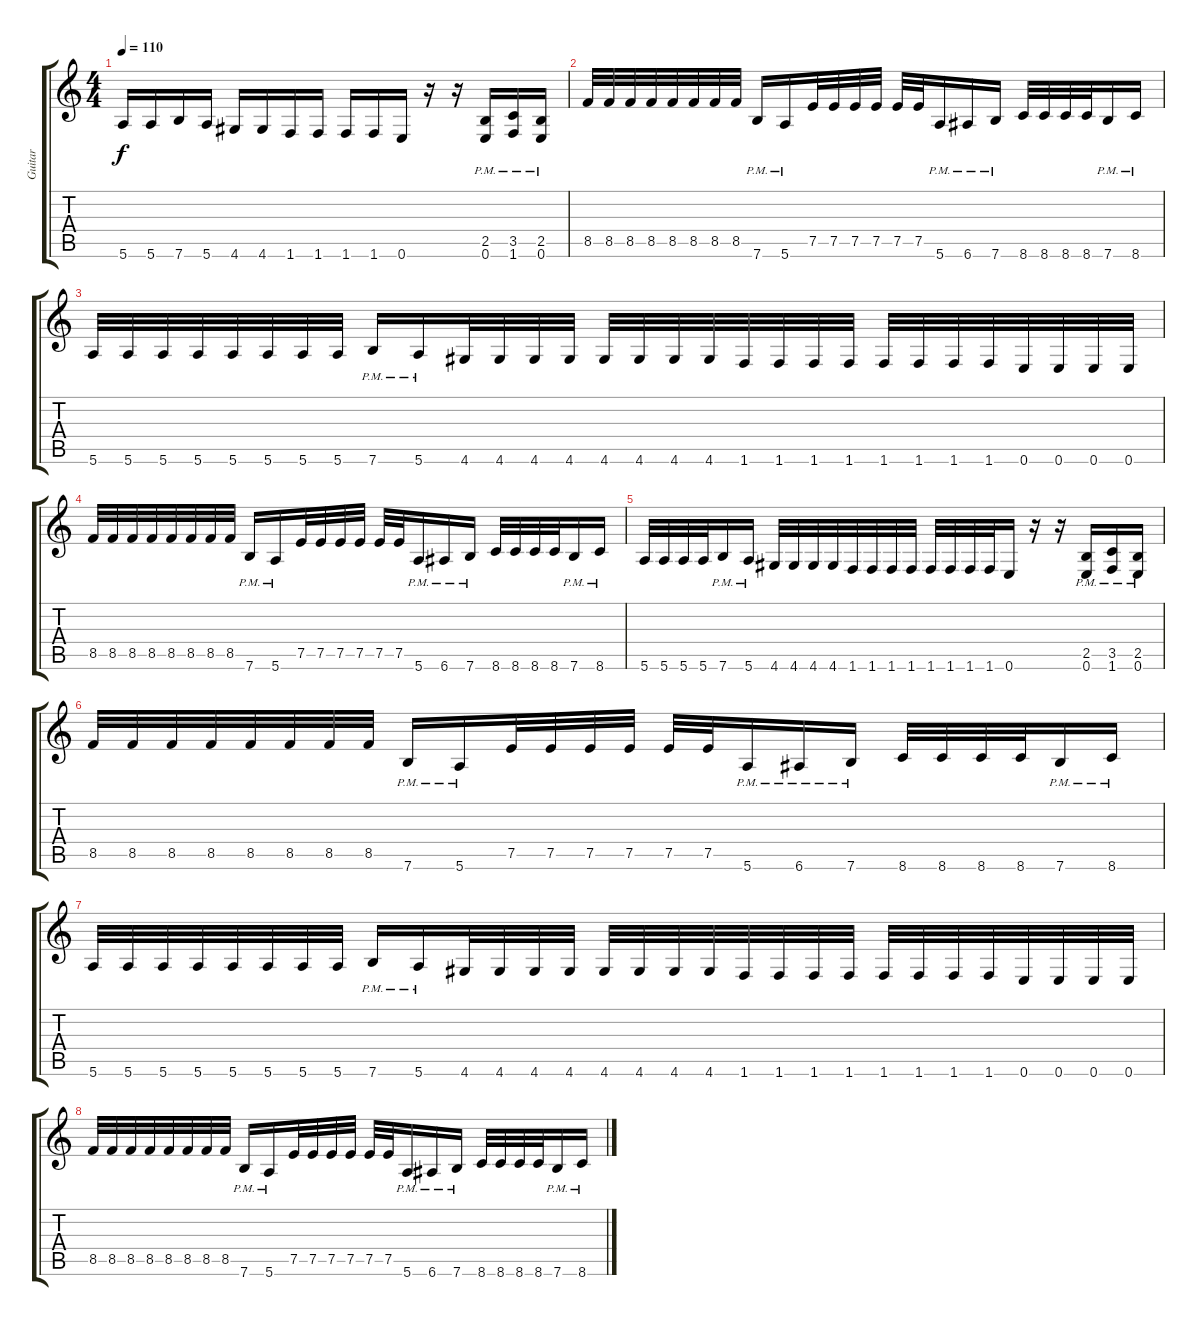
\track ("Guitar" "Guitar") {instrument distortionguitar}
\staff {score tabs}
\tuning (E4 B3 G3 D3 A2 E2) {hide}
\ts (4 4)
\tempo 110
\clef g2
\ks c
5.6.16{dy f} 5.6.16 7.6.16 5.6.16 4.6.16 4.6.16 1.6.16 1.6.16 1.6.16 1.6.16 0.6.16 r.16 r.16 (2.5{pm} 0.6{pm}).16 (3.5{pm} 1.6{pm}).16 (2.5{pm} 0.6{pm}).16 |
8.5.32 8.5.32 8.5.32 8.5.32 8.5.32 8.5.32 8.5.32 8.5.32 7.6{pm}.16 5.6{pm}.16 7.5.32 7.5.32 7.5.32 7.5.32 7.5.32 7.5.32 5.6{pm}.16 6.6{pm}.16 7.6{pm}.16 8.6.32 8.6.32 8.6.32 8.6.32 7.6{pm}.16 8.6{pm}.16 |
5.6.32 5.6.32 5.6.32 5.6.32 5.6.32 5.6.32 5.6.32 5.6.32 7.6{pm}.16 5.6{pm}.16 4.6.32 4.6.32 4.6.32 4.6.32 4.6.32 4.6.32 4.6.32 4.6.32 1.6.32 1.6.32 1.6.32 1.6.32 1.6.32 1.6.32 1.6.32 1.6.32 0.6.32 0.6.32 0.6.32 0.6.32 |
8.5.32 8.5.32 8.5.32 8.5.32 8.5.32 8.5.32 8.5.32 8.5.32 7.6{pm}.16 5.6{pm}.16 7.5.32 7.5.32 7.5.32 7.5.32 7.5.32 7.5.32 5.6{pm}.16 6.6{pm}.16 7.6{pm}.16 8.6.32 8.6.32 8.6.32 8.6.32 7.6{pm}.16 8.6{pm}.16 |
5.6.32 5.6.32 5.6.32 5.6.32 7.6{pm}.16 5.6{pm}.16 4.6.32 4.6.32 4.6.32 4.6.32 1.6.32 1.6.32 1.6.32 1.6.32 1.6.32 1.6.32 1.6.32 1.6.32 0.6.16 r.16 r.16 (2.5{pm} 0.6{pm}).16 (3.5{pm} 1.6{pm}).16 (2.5{pm} 0.6{pm}).16 |
8.5.32 8.5.32 8.5.32 8.5.32 8.5.32 8.5.32 8.5.32 8.5.32 7.6{pm}.16 5.6{pm}.16 7.5.32 7.5.32 7.5.32 7.5.32 7.5.32 7.5.32 5.6{pm}.16 6.6{pm}.16 7.6{pm}.16 8.6.32 8.6.32 8.6.32 8.6.32 7.6{pm}.16 8.6{pm}.16 |
5.6.32 5.6.32 5.6.32 5.6.32 5.6.32 5.6.32 5.6.32 5.6.32 7.6{pm}.16 5.6{pm}.16 4.6.32 4.6.32 4.6.32 4.6.32 4.6.32 4.6.32 4.6.32 4.6.32 1.6.32 1.6.32 1.6.32 1.6.32 1.6.32 1.6.32 1.6.32 1.6.32 0.6.32 0.6.32 0.6.32 0.6.32 |
8.5.32 8.5.32 8.5.32 8.5.32 8.5.32 8.5.32 8.5.32 8.5.32 7.6{pm}.16 5.6{pm}.16 7.5.32 7.5.32 7.5.32 7.5.32 7.5.32 7.5.32 5.6{pm}.16 6.6{pm}.16 7.6{pm}.16 8.6.32 8.6.32 8.6.32 8.6.32 7.6{pm}.16 8.6{pm}.16
